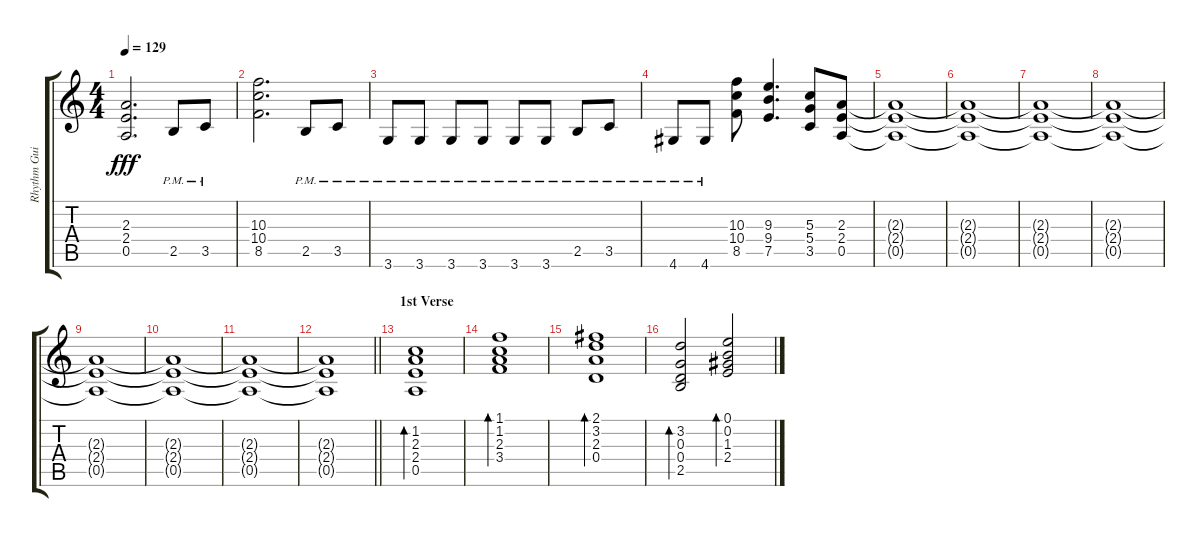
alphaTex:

\track ("Rhythm Guitar R" "Rhythm Gui") {instrument distortionguitar}
\staff {score tabs}
\tuning (E4 B3 G3 D3 A2 E2) {hide}
\ts (4 4)
\tempo 129
\clef g2
\ks c
(2.3 2.4 0.5).2{d dy fff instrument distortionguitar} 2.5{pm}.8 3.5{pm}.8 |
(10.3 10.4 8.5).2{d} 2.5{pm}.8 3.5{pm}.8 |
3.6{pm}.8 3.6{pm}.8 3.6{pm}.8 3.6{pm}.8 3.6{pm}.8 3.6{pm}.8 2.5{pm}.8 3.5{pm}.8 |
4.6{pm}.8 4.6{pm}.8 (10.3 10.4 8.5).8 (9.3 9.4 7.5).4{d} (5.3 5.4 3.5).8 (2.3 2.4 0.5).8 |
(2.3{t} 2.4{t} 0.5{t}).1{volume 7} |
(2.3{t} 2.4{t} 0.5{t}).1 |
(2.3{t} 2.4{t} 0.5{t}).1 |
(2.3{t} 2.4{t} 0.5{t}).1 |
(2.3{t} 2.4{t} 0.5{t}).1{volume 3} |
(2.3{t} 2.4{t} 0.5{t}).1 |
(2.3{t} 2.4{t} 0.5{t}).1 |
\barLineRight lightlight
(2.3{t} 2.4{t} 0.5{t}).1 |
\section ("" "1st Verse")
(1.2 2.3 2.4 0.5).1{bd 60 volume 11 instrument electricguitarclean} |
(1.1 1.2 2.3 3.4).1{bd 120} |
(2.1 3.2 2.3 0.4).1{bd 60} |
(3.2 0.3 0.4 2.5).2{bd 60} (0.1 0.2 1.3 2.4).2{bd 60}
